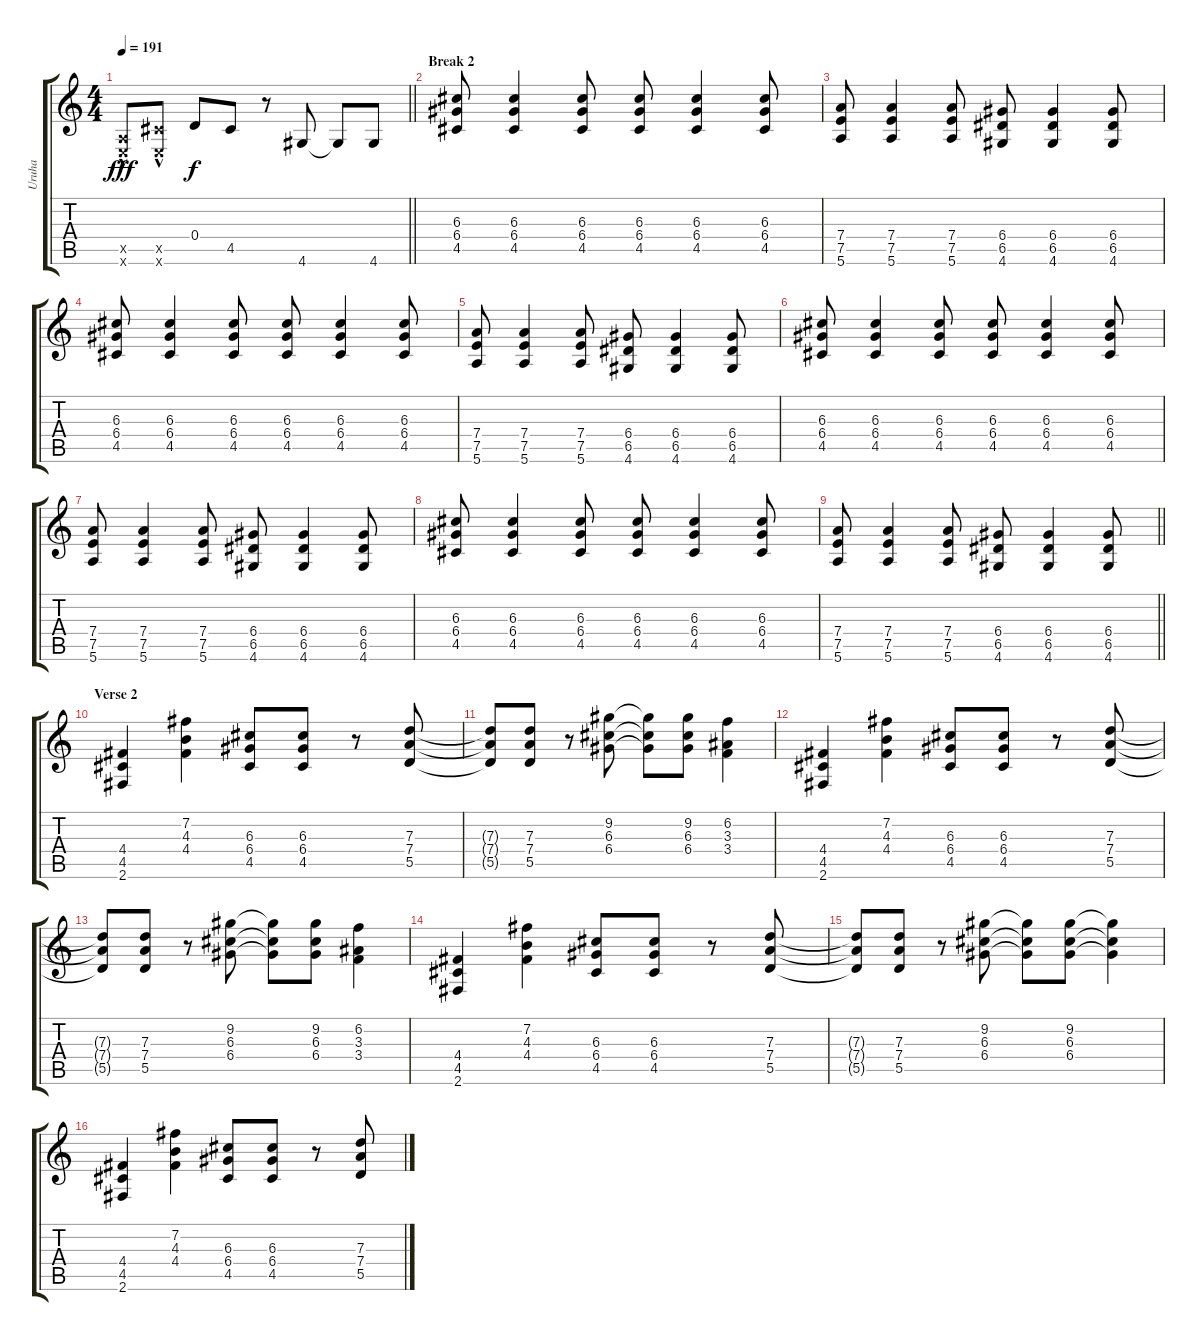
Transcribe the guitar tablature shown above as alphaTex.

\track ("Uruha" "Uruha") {instrument distortionguitar}
\staff {score tabs}
\tuning (E4 B3 G3 D3 A2 E2) {hide}
\ts (4 4)
\tempo 191
\clef g2
\barLineRight lightlight
\ks c
(0.5{hac x} 0.6{hac x}).8{dy fff} (4.5{hac x} 0.6{hac x}).8 0.4.8{dy f} 4.5.8 r.8 4.6.8 4.6{t}.8 4.6.8 |
\section ("" "Break 2")
(6.3 6.4 4.5).8 (6.3 6.4 4.5).4 (6.3 6.4 4.5).8 (6.3 6.4 4.5).8 (6.3 6.4 4.5).4 (6.3 6.4 4.5).8 |
(7.4 7.5 5.6).8 (7.4 7.5 5.6).4 (7.4 7.5 5.6).8 (6.4 6.5 4.6).8 (6.4 6.5 4.6).4 (6.4 6.5 4.6).8 |
(6.3 6.4 4.5).8 (6.3 6.4 4.5).4 (6.3 6.4 4.5).8 (6.3 6.4 4.5).8 (6.3 6.4 4.5).4 (6.3 6.4 4.5).8 |
(7.4 7.5 5.6).8 (7.4 7.5 5.6).4 (7.4 7.5 5.6).8 (6.4 6.5 4.6).8 (6.4 6.5 4.6).4 (6.4 6.5 4.6).8 |
(6.3 6.4 4.5).8 (6.3 6.4 4.5).4 (6.3 6.4 4.5).8 (6.3 6.4 4.5).8 (6.3 6.4 4.5).4 (6.3 6.4 4.5).8 |
(7.4 7.5 5.6).8 (7.4 7.5 5.6).4 (7.4 7.5 5.6).8 (6.4 6.5 4.6).8 (6.4 6.5 4.6).4 (6.4 6.5 4.6).8 |
(6.3 6.4 4.5).8 (6.3 6.4 4.5).4 (6.3 6.4 4.5).8 (6.3 6.4 4.5).8 (6.3 6.4 4.5).4 (6.3 6.4 4.5).8 |
\barLineRight lightlight
(7.4 7.5 5.6).8 (7.4 7.5 5.6).4 (7.4 7.5 5.6).8 (6.4 6.5 4.6).8 (6.4 6.5 4.6).4 (6.4 6.5 4.6).8 |
\section ("" "Verse 2")
(4.4 4.5 2.6).4 (7.2 4.3 4.4).4 (6.3 6.4 4.5).8 (6.3 6.4 4.5).8 r.8 (7.3 7.4 5.5).8 |
(7.3{t} 7.4{t} 5.5{t}).8 (7.3 7.4 5.5).8 r.8 (9.2 6.3 6.4).8 (9.2{t} 6.3{t} 6.4{t}).8 (9.2 6.3 6.4).8 (6.2 3.3 3.4).4 |
(4.4 4.5 2.6).4 (7.2 4.3 4.4).4 (6.3 6.4 4.5).8 (6.3 6.4 4.5).8 r.8 (7.3 7.4 5.5).8 |
(7.3{t} 7.4{t} 5.5{t}).8 (7.3 7.4 5.5).8 r.8 (9.2 6.3 6.4).8 (9.2{t} 6.3{t} 6.4{t}).8 (9.2 6.3 6.4).8 (6.2 3.3 3.4).4 |
(4.4 4.5 2.6).4 (7.2 4.3 4.4).4 (6.3 6.4 4.5).8 (6.3 6.4 4.5).8 r.8 (7.3 7.4 5.5).8 |
(7.3{t} 7.4{t} 5.5{t}).8 (7.3 7.4 5.5).8 r.8 (9.2 6.3 6.4).8 (9.2{t} 6.3{t} 6.4{t}).8 (9.2 6.3 6.4).8 (9.2{t} 6.3{t} 6.4{t}).4 |
(4.4 4.5 2.6).4 (7.2 4.3 4.4).4 (6.3 6.4 4.5).8 (6.3 6.4 4.5).8 r.8 (7.3 7.4 5.5).8
